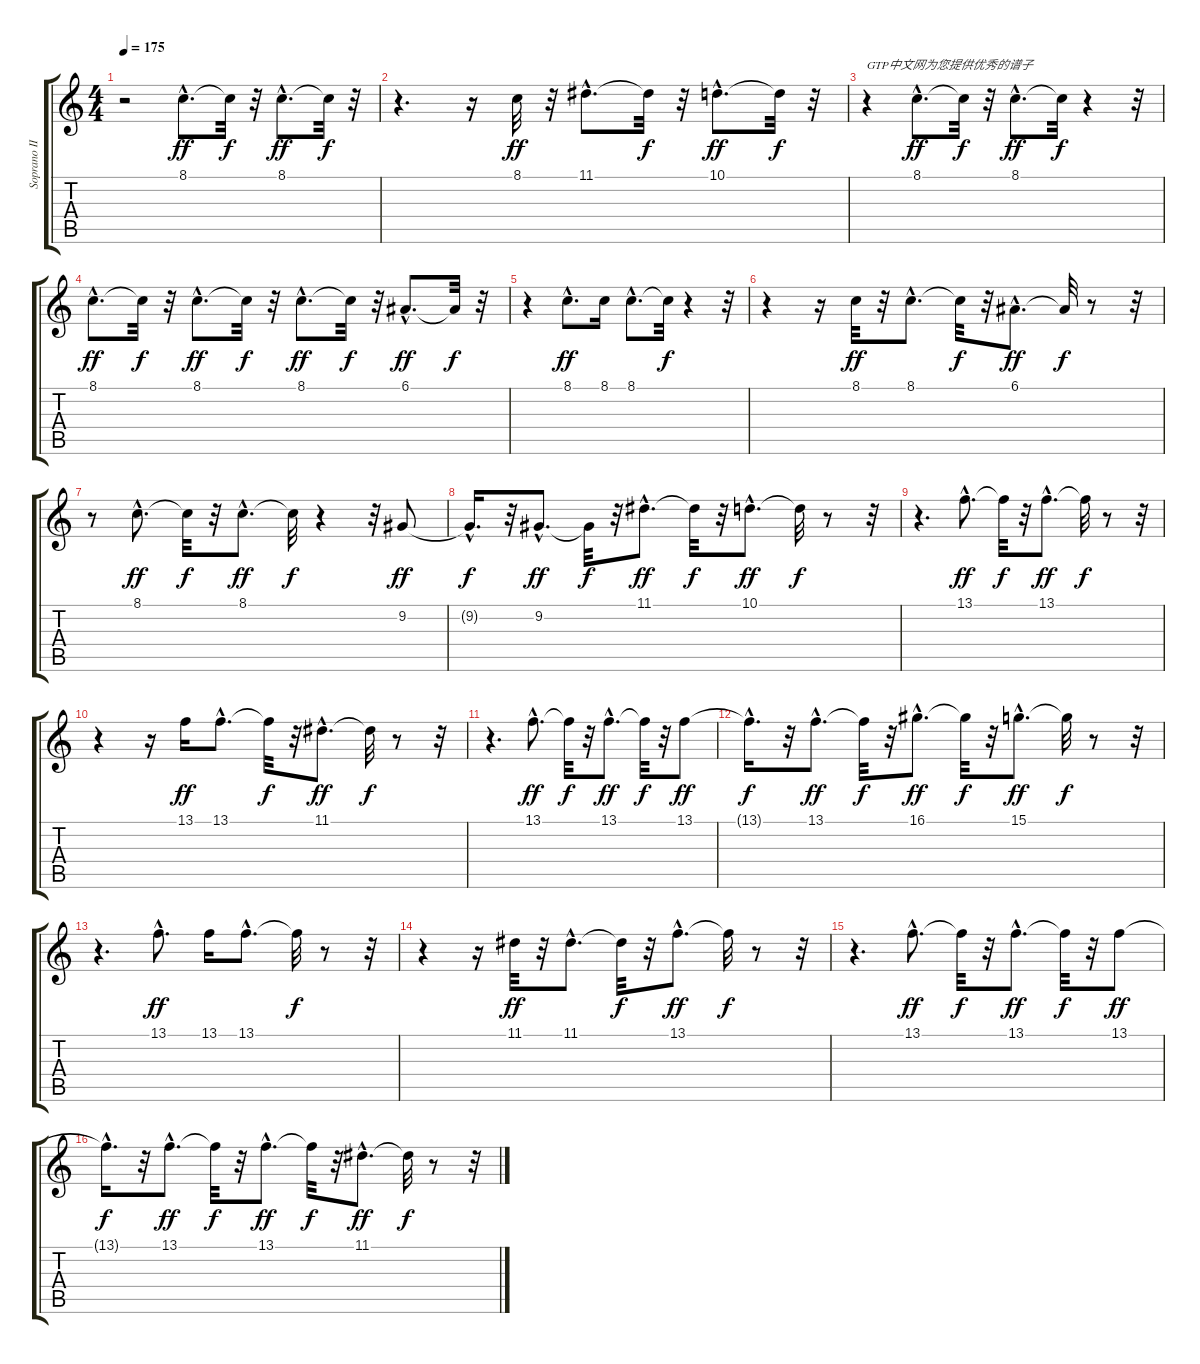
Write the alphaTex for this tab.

\track ("Soprano II" "Soprano II") {instrument lead6voice}
\staff {score tabs}
\tuning (E4 B3 G3 D3 A2 E2) {hide}
\ts (4 4)
\tempo 175
\clef g2
\ks c
r.2{dy ff instrument lead6voice} 8.1{hac}.8{d} 8.1{t}.32{dy f} r.32 8.1{hac}.8{d dy ff} 8.1{t}.32{dy f} r.32 |
r.4{d} r.16 8.1.32{dy ff} r.32 11.1{hac}.8{d} 11.1{t}.32{dy f} r.32 10.1{hac}.8{d dy ff} 10.1{t}.32{dy f} r.32 |
r.4{txt "GTP中文网为您提供优秀的谱子"} 8.1{hac}.8{d dy ff} 8.1{t}.32{dy f} r.32 8.1{hac}.8{d dy ff} 8.1{t}.32{dy f} r.4 r.32 |
8.1{hac}.8{d dy ff} 8.1{t}.32{dy f} r.32 8.1{hac}.8{d dy ff} 8.1{t}.32{dy f} r.32 8.1{hac}.8{d dy ff} 8.1{t}.32{dy f} r.32 6.1{hac}.8{d dy ff} 6.1{t}.32{dy f} r.32 |
r.4 8.1{hac}.8{d dy ff} 8.1.16 8.1{hac}.8{d} 8.1{t}.32{dy f} r.4 r.32 |
r.4 r.16 8.1.32{dy ff} r.32 8.1{hac}.8{d} 8.1{t}.32{dy f} r.32 6.1{hac}.8{d dy ff} 6.1{t}.32{dy f} r.8 r.32 |
r.8 8.1{hac}.8{d dy ff} 8.1{t}.32{dy f} r.32 8.1{hac}.8{d dy ff} 8.1{t}.32{dy f} r.4 r.32 9.2.8{dy ff} |
9.2{hac t}.16{d dy f} r.32 9.2{hac}.8{d dy ff} 9.2{t}.32{dy f} r.32 11.1{hac}.8{d dy ff} 11.1{t}.32{dy f} r.32 10.1{hac}.8{d dy ff} 10.1{t}.32{dy f} r.8 r.32 |
r.4{d} 13.1{hac}.8{d dy ff} 13.1{t}.32{dy f} r.32 13.1{hac}.8{d dy ff} 13.1{t}.32{dy f} r.8 r.32 |
r.4 r.16 13.1.16{dy ff} 13.1{hac}.8{d} 13.1{t}.32{dy f} r.32 11.1{hac}.8{d dy ff} 11.1{t}.32{dy f} r.8 r.32 |
r.4{d} 13.1{hac}.8{d dy ff} 13.1{t}.32{dy f} r.32 13.1{hac}.8{d dy ff} 13.1{t}.32{dy f} r.32 13.1.8{dy ff} |
13.1{hac t}.16{d dy f} r.32 13.1{hac}.8{d dy ff} 13.1{t}.32{dy f} r.32 16.1{hac}.8{d dy ff} 16.1{t}.32{dy f} r.32 15.1{hac}.8{d dy ff} 15.1{t}.32{dy f} r.8 r.32 |
r.4{d} 13.1{hac}.8{d dy ff} 13.1.16 13.1{hac}.8{d} 13.1{t}.32{dy f} r.8 r.32 |
r.4 r.16 11.1.32{dy ff} r.32 11.1{hac}.8{d} 11.1{t}.32{dy f} r.32 13.1{hac}.8{d dy ff} 13.1{t}.32{dy f} r.8 r.32 |
r.4{d} 13.1{hac}.8{d dy ff} 13.1{t}.32{dy f} r.32 13.1{hac}.8{d dy ff} 13.1{t}.32{dy f} r.32 13.1.8{dy ff} |
13.1{hac t}.16{d dy f} r.32 13.1{hac}.8{d dy ff} 13.1{t}.32{dy f} r.32 13.1{hac}.8{d dy ff} 13.1{t}.32{dy f} r.32 11.1{hac}.8{d dy ff} 11.1{t}.32{dy f} r.8 r.32
